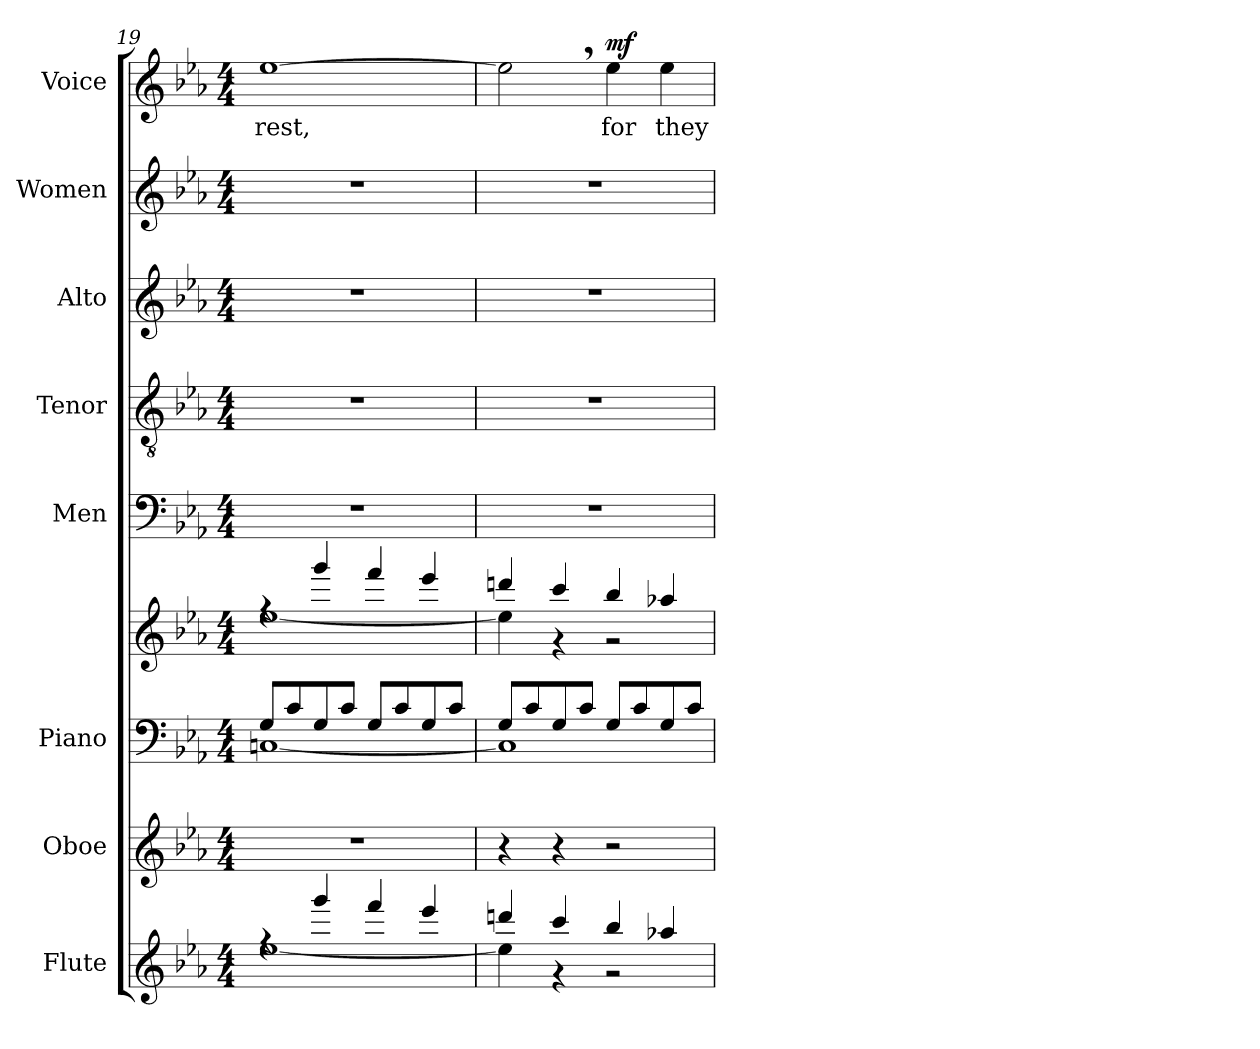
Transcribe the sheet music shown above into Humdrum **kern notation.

**kern	**kern	**kern	**kern	**kern	**kern	**kern	**kern	**kern	**text	**dynam
*part8	*part7	*part6	*part6	*part5	*part4	*part3	*part2	*part1	*part1	*part1
*staff9	*staff8	*staff7	*staff6	*staff5	*staff4	*staff3	*staff2	*staff1	*staff1	*staff1
*I"Flute	*I"Oboe	*I"Piano	*	*I"Men	*I"Tenor	*I"Alto	*I"Women	*I"Voice	*	*
*I'Fl	*I'Ob	*I'Pno.	*	*I'M.	*I'T.	*I'A.	*I'W.	*I'Vo.	*	*
*clefG2	*clefG2	*clefF4	*clefG2	*clefF4	*clefGv2	*clefG2	*clefG2	*clefG2	*	*
*k[b-e-a-]	*k[b-e-a-]	*k[b-e-a-]	*k[b-e-a-]	*k[b-e-a-]	*k[b-e-a-]	*k[b-e-a-]	*k[b-e-a-]	*k[b-e-a-]	*	*
*M4/4	*M4/4	*M4/4	*M4/4	*M4/4	*M4/4	*M4/4	*M4/4	*M4/4	*	*
=19	=19	=19	=19	=19	=19	=19	=19	=19	=19	=19
*^	*	*^	*^	*	*	*	*	*	*	*
!	!	!	!	!	!	!	!	!	!	!	!	!LO:LY:b	!
4rff	[1ee-	1r	8G/L	[1Cn	4rff	[1ee-	1r	1r	1r	1r	[1ee-	rest,	.
.	.	.	8c/	.	.	.	.	.	.	.	.	.	.
4ggg	.	.	8G/	.	4ggg/	.	.	.	.	.	.	.	.
.	.	.	8c/J	.	.	.	.	.	.	.	.	.	.
4fff	.	.	8G/L	.	4fff/	.	.	.	.	.	.	.	.
.	.	.	8c/	.	.	.	.	.	.	.	.	.	.
4eee-	.	.	8G/	.	4eee-/	.	.	.	.	.	.	.	.
.	.	.	8c/J	.	.	.	.	.	.	.	.	.	.
!!LO:LB:g=z
=20	=20	=20	=20	=20	=20	=20	=20	=20	=20	=20	=20	=20	=20
4dddn/	4ee-\]	4r	8G/L	1C]	4dddn/	4ee-\]	1r	1r	1r	1r	2ee-,\]	.	.
.	.	.	8c/	.	.	.	.	.	.	.	.	.	.
4ccc/	4r	4r	8G/	.	4ccc/	4r	.	.	.	.	.	.	.
.	.	.	8c/J	.	.	.	.	.	.	.	.	.	.
!	!	!	!	!	!	!	!	!	!	!	!	!LO:LY:b	!LO:DY:a
4bb-/	2r	2r	8G/L	.	4bb-/	2r	.	.	.	.	4ee-\	for	mf
.	.	.	8c/	.	.	.	.	.	.	.	.	.	.
!	!	!	!	!	!	!	!	!	!	!	!	!LO:LY:b	!
4aa-X/	.	.	8G/	.	4aa-X/	.	.	.	.	.	4ee-\	they	.
.	.	.	8c/J	.	.	.	.	.	.	.	.	.	.
*	*	*	*v	*v	*	*	*	*	*	*	*	*	*
*v	*v	*	*	*v	*v	*	*	*	*	*	*	*
=	=	=	=	=	=	=	=	=	=	=
*-	*-	*-	*-	*-	*-	*-	*-	*-	*-	*-
